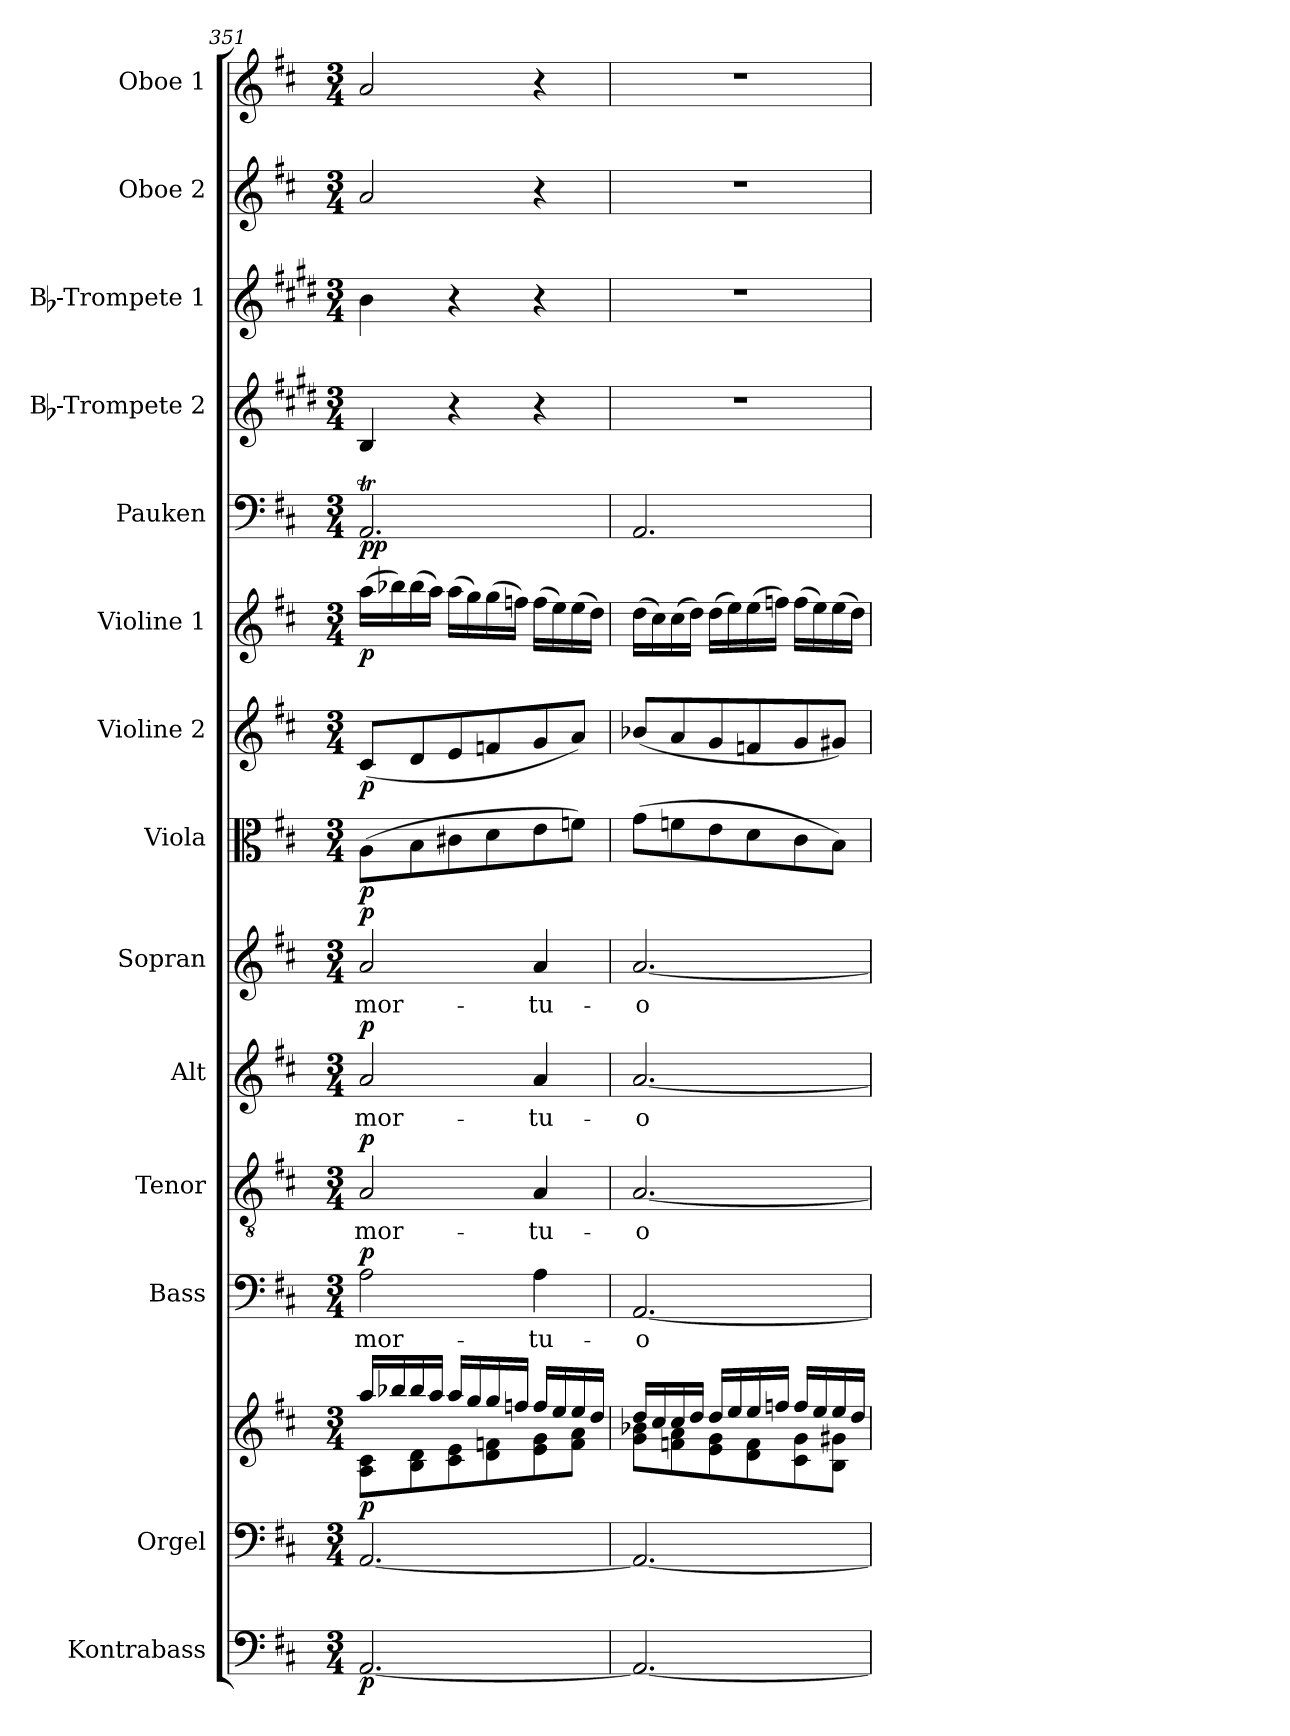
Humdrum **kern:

**kern	**dynam	**kern	**kern	**dynam	**kern	**text	**dynam	**kern	**text	**dynam	**kern	**text	**dynam	**kern	**text	**dynam	**kern	**dynam	**kern	**dynam	**kern	**dynam	**kern	**dynam	**kern	**kern	**kern	**kern
*part14	*part14	*part13	*part13	*part13	*part12	*part12	*part12	*part11	*part11	*part11	*part10	*part10	*part10	*part9	*part9	*part9	*part8	*part8	*part7	*part7	*part6	*part6	*part5	*part5	*part4	*part3	*part2	*part1
*staff15	*staff15	*staff14	*staff13	*staff13/14	*staff12	*staff12	*staff12	*staff11	*staff11	*staff11	*staff10	*staff10	*staff10	*staff9	*staff9	*staff9	*staff8	*staff8	*staff7	*staff7	*staff6	*staff6	*staff5	*staff5	*staff4	*staff3	*staff2	*staff1
*I"Kontrabass	*	*I"Orgel	*	*	*I"Bass	*	*	*I"Tenor	*	*	*I"Alt	*	*	*I"Sopran	*	*	*I"Viola	*	*I"Violine 2	*	*I"Violine 1	*	*I"Pauken	*	*I"Bb-Trompete 2	*I"Bb-Trompete 1	*I"Oboe 2	*I"Oboe 1
*I'Kb.	*	*I'Org.	*	*	*I'B.	*	*	*I'T.	*	*	*I'A.	*	*	*I'S.	*	*	*I'Vla.	*	*I'Vl. 2	*	*I'Vl. 1	*	*I'Pk.	*	*I'Bb Trp. 2	*I'Bb Trp. 1	*I'Ob. 2	*I'Ob. 1
*clefF4	*	*clefF4	*clefG2	*	*clefF4	*	*	*clefGv2	*	*	*clefG2	*	*	*clefG2	*	*	*clefC3	*	*clefG2	*	*clefG2	*	*clefF4	*	*clefG2	*clefG2	*clefG2	*clefG2
*ITrd7c12	*	*	*	*	*	*	*	*	*	*	*	*	*	*	*	*	*	*	*	*	*	*	*	*	*ITrd1c2	*ITrd1c2	*	*
*k[f#c#]	*	*k[f#c#]	*k[f#c#]	*	*k[f#c#]	*	*	*k[f#c#]	*	*	*k[f#c#]	*	*	*k[f#c#]	*	*	*k[f#c#]	*	*k[f#c#]	*	*k[f#c#]	*	*k[f#c#]	*	*k[f#c#]	*k[f#c#]	*k[f#c#]	*k[f#c#]
*D:	*	*D:	*D:	*	*D:	*	*	*D:	*	*	*D:	*	*	*D:	*	*	*D:	*	*D:	*	*D:	*	*D:	*	*D:	*D:	*D:	*D:
*M3/4	*	*M3/4	*M3/4	*	*M3/4	*	*	*M3/4	*	*	*M3/4	*	*	*M3/4	*	*	*M3/4	*	*M3/4	*	*M3/4	*	*M3/4	*	*M3/4	*M3/4	*M3/4	*M3/4
=351	=351	=351	=351	=351	=351	=351	=351	=351	=351	=351	=351	=351	=351	=351	=351	=351	=351	=351	=351	=351	=351	=351	=351	=351	=351	=351	=351	=351
*	*	*	*^	*	*	*	*	*	*	*	*	*	*	*	*	*	*	*	*	*	*	*	*	*	*	*	*	*
!	!LO:DY:b	!	!	!	!LO:DY:b	!	!LO:LY:b	!LO:DY:a	!	!LO:LY:b	!LO:DY:a	!	!LO:LY:b	!LO:DY:a	!	!LO:LY:b	!LO:DY:a	!	!LO:DY:b	!	!LO:DY:b	!	!LO:DY:b	!	!LO:DY:b	!	!	!	!
[2.AAA/	p	[2.AA/	16aa/LL	8A\ 8c#\L	p	2A\	mor-	p	2A/	mor-	p	2a/	mor-	p	2a/	mor-	p	(>8A\L	p	(<8c#/L	p	(>16aa\LL	p	2.AAT/	pp	4A/	4a\	2a/	2a/
.	.	.	16bb-X/	.	.	.	.	.	.	.	.	.	.	.	.	.	.	.	.	.	.	16bb-X\)	.	.	.	.	.	.	.
.	.	.	16bb-/	8B\ 8d\	.	.	.	.	.	.	.	.	.	.	.	.	.	8B\	.	8d/	.	(>16bb-\	.	.	.	.	.	.	.
.	.	.	16aa/JJ	.	.	.	.	.	.	.	.	.	.	.	.	.	.	.	.	.	.	16aa\JJ)	.	.	.	.	.	.	.
.	.	.	16aa/LL	8c#\ 8e\	.	.	.	.	.	.	.	.	.	.	.	.	.	8c#X\	.	8e/	.	(>16aa\LL	.	.	.	4r	4r	.	.
.	.	.	16gg/	.	.	.	.	.	.	.	.	.	.	.	.	.	.	.	.	.	.	16gg\)	.	.	.	.	.	.	.
.	.	.	16gg/	8d\ 8fn\	.	.	.	.	.	.	.	.	.	.	.	.	.	8d\	.	8fn/	.	(>16gg\	.	.	.	.	.	.	.
.	.	.	16ffn/JJ	.	.	.	.	.	.	.	.	.	.	.	.	.	.	.	.	.	.	16ffn\JJ)	.	.	.	.	.	.	.
!	!	!	!	!	!	!	!LO:LY:b	!	!	!LO:LY:b	!	!	!LO:LY:b	!	!	!LO:LY:b	!	!	!	!	!	!	!	!	!	!	!	!	!
.	.	.	16ff/LL	8e\ 8g\	.	4A\	-tu-	.	4A/	-tu-	.	4a/	-tu-	.	4a/	-tu-	.	8e\	.	8g/	.	(>16ff\LL	.	.	.	4r	4r	4r	4r
.	.	.	16ee/	.	.	.	.	.	.	.	.	.	.	.	.	.	.	.	.	.	.	16ee\)	.	.	.	.	.	.	.
.	.	.	16ee/	8f\ 8a\J	.	.	.	.	.	.	.	.	.	.	.	.	.	8fn\J)	.	8a/J)	.	(>16ee\	.	.	.	.	.	.	.
.	.	.	16dd/JJ	.	.	.	.	.	.	.	.	.	.	.	.	.	.	.	.	.	.	16dd\JJ)	.	.	.	.	.	.	.
=352	=352	=352	=352	=352	=352	=352	=352	=352	=352	=352	=352	=352	=352	=352	=352	=352	=352	=352	=352	=352	=352	=352	=352	=352	=352	=352	=352	=352	=352
!	!	!	!	!	!	!	!LO:LY:b	!	!	!LO:LY:b	!	!	!LO:LY:b	!	!	!LO:LY:b	!	!	!	!	!	!	!	!	!	!	!	!	!
2.AAA/_	.	2.AA/_	16dd/LL	8g\ 8b-X\L	.	[2.AA/	-o-	.	[2.A/	-o-	.	[2.a/	-o-	.	[2.a/	-o-	.	(>8g\L	.	(<8b-X/L	.	(>16dd\LL	.	2.AA/	.	2.r	2.r	2.r	2.r
.	.	.	16cc#/	.	.	.	.	.	.	.	.	.	.	.	.	.	.	.	.	.	.	16cc#\)	.	.	.	.	.	.	.
.	.	.	16cc#/	8fn\ 8a\	.	.	.	.	.	.	.	.	.	.	.	.	.	8fn\	.	8a/	.	(>16cc#\	.	.	.	.	.	.	.
.	.	.	16dd/JJ	.	.	.	.	.	.	.	.	.	.	.	.	.	.	.	.	.	.	16dd\JJ)	.	.	.	.	.	.	.
.	.	.	16dd/LL	8e\ 8g\	.	.	.	.	.	.	.	.	.	.	.	.	.	8e\	.	8g/	.	(>16dd\LL	.	.	.	.	.	.	.
.	.	.	16ee/	.	.	.	.	.	.	.	.	.	.	.	.	.	.	.	.	.	.	16ee\)	.	.	.	.	.	.	.
.	.	.	16ee/	8d\ 8f\	.	.	.	.	.	.	.	.	.	.	.	.	.	8d\	.	8fn/	.	(>16ee\	.	.	.	.	.	.	.
.	.	.	16ffn/JJ	.	.	.	.	.	.	.	.	.	.	.	.	.	.	.	.	.	.	16ffn\JJ)	.	.	.	.	.	.	.
.	.	.	16ff/LL	8c#\ 8g\	.	.	.	.	.	.	.	.	.	.	.	.	.	8c#\	.	8g/	.	(>16ff\LL	.	.	.	.	.	.	.
.	.	.	16ee/	.	.	.	.	.	.	.	.	.	.	.	.	.	.	.	.	.	.	16ee\)	.	.	.	.	.	.	.
.	.	.	16ee/	8B\ 8g#X\J	.	.	.	.	.	.	.	.	.	.	.	.	.	8B\J)	.	8g#X/J)	.	(>16ee\	.	.	.	.	.	.	.
.	.	.	16dd/JJ	.	.	.	.	.	.	.	.	.	.	.	.	.	.	.	.	.	.	16dd\JJ)	.	.	.	.	.	.	.
*	*	*	*v	*v	*	*	*	*	*	*	*	*	*	*	*	*	*	*	*	*	*	*	*	*	*	*	*	*	*
=	=	=	=	=	=	=	=	=	=	=	=	=	=	=	=	=	=	=	=	=	=	=	=	=	=	=	=	=
*-	*-	*-	*-	*-	*-	*-	*-	*-	*-	*-	*-	*-	*-	*-	*-	*-	*-	*-	*-	*-	*-	*-	*-	*-	*-	*-	*-	*-
